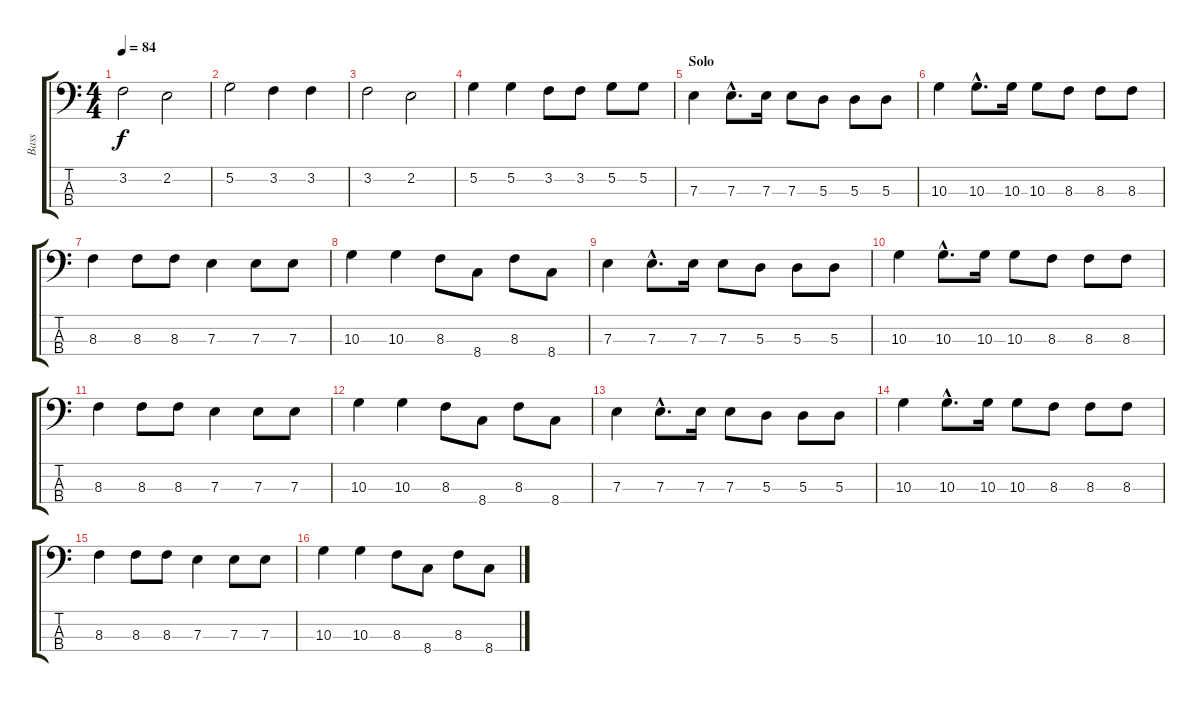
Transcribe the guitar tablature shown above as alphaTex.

\track ("Bass" "Bass") {instrument electricbassfinger}
\staff {score tabs}
\tuning (G2 D2 A1 E1) {hide}
\ts (4 4)
\tempo 84
\clef f4
\ks c
3.2.2{dy f} 2.2.2 |
5.2.2 3.2.4 3.2.4 |
3.2.2 2.2.2 |
5.2.4 5.2.4 3.2.8 3.2.8 5.2.8 5.2.8 |
\section ("" "Solo")
7.3.4 7.3{hac}.8{d} 7.3.16 7.3.8 5.3.8 5.3.8 5.3.8 |
10.3.4 10.3{hac}.8{d} 10.3.16 10.3.8 8.3.8 8.3.8 8.3.8 |
8.3.4 8.3.8 8.3.8 7.3.4 7.3.8 7.3.8 |
10.3.4 10.3.4 8.3.8 8.4.8 8.3.8 8.4.8 |
7.3.4 7.3{hac}.8{d} 7.3.16 7.3.8 5.3.8 5.3.8 5.3.8 |
10.3.4 10.3{hac}.8{d} 10.3.16 10.3.8 8.3.8 8.3.8 8.3.8 |
8.3.4 8.3.8 8.3.8 7.3.4 7.3.8 7.3.8 |
10.3.4 10.3.4 8.3.8 8.4.8 8.3.8 8.4.8 |
7.3.4 7.3{hac}.8{d} 7.3.16 7.3.8 5.3.8 5.3.8 5.3.8 |
10.3.4 10.3{hac}.8{d} 10.3.16 10.3.8 8.3.8 8.3.8 8.3.8 |
8.3.4 8.3.8 8.3.8 7.3.4 7.3.8 7.3.8 |
10.3.4 10.3.4 8.3.8 8.4.8 8.3.8 8.4.8
